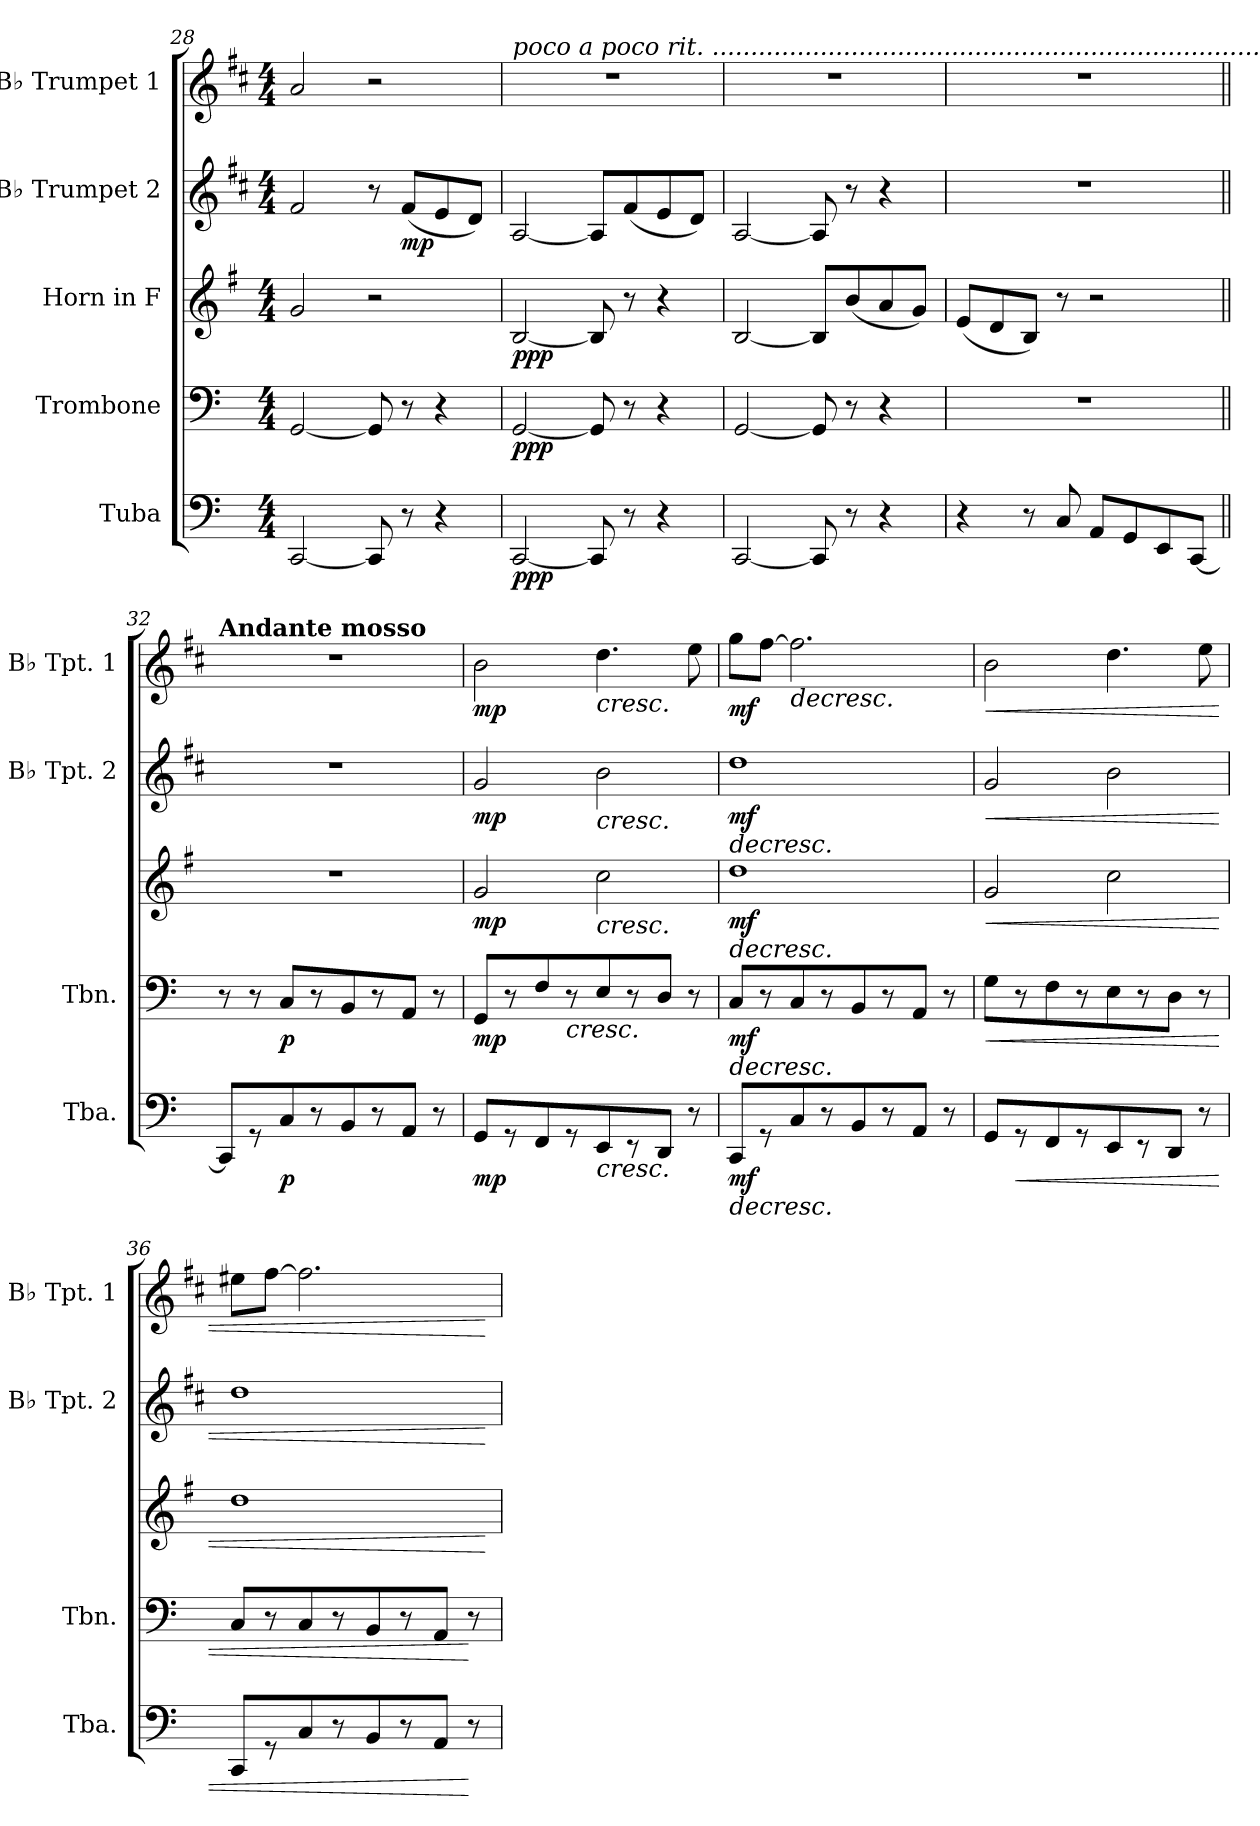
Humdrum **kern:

**kern	**dynam	**kern	**dynam	**kern	**dynam	**kern	**dynam	**kern	**dynam
*part5	*part5	*part4	*part4	*part3	*part3	*part2	*part2	*part1	*part1
*staff5	*staff5	*staff4	*staff4	*staff3	*staff3	*staff2	*staff2	*staff1	*staff1
*I"Tuba	*	*I"Trombone	*	*I"Horn in F	*	*I"B♭ Trumpet 2	*	*I"B♭ Trumpet 1	*
*I'Tba.	*	*I'Tbn.	*	*	*	*I'B♭ Tpt. 2	*	*I'B♭ Tpt. 1	*
*clefF4	*	*clefF4	*	*clefG2	*	*clefG2	*	*clefG2	*
*	*	*	*	*ITrd4c7	*	*ITrd1c2	*	*ITrd1c2	*
*k[]	*	*k[]	*	*k[]	*	*k[]	*	*k[]	*
*M4/4	*	*M4/4	*	*M4/4	*	*M4/4	*	*M4/4	*
=28	=28	=28	=28	=28	=28	=28	=28	=28	=28
[2CC/	.	[2GG/	.	2c/	.	2e/	.	2g/	.
8CC/]	.	8GG/]	.	2r	.	8r	.	2r	.
!	!	!	!	!	!	!	!LO:DY:b	!	!
8r	.	8r	.	.	.	(8e/L	mp	.	.
4r	.	4r	.	.	.	8d/	.	.	.
.	.	.	.	.	.	8c/J)	.	.	.
=29	=29	=29	=29	=29	=29	=29	=29	=29	=29
!	!	!	!	!	!	!	!	!LO:TX:a:i:t=poco a poco rit. ..........................................................................	!
!	!LO:DY:b	!	!LO:DY:b	!	!LO:DY:b	!	!	!	!
[2CC/	ppp	[2GG/	ppp	[2E/	ppp	[2G/	.	1r	.
8CC/]	.	8GG/]	.	8E/]	.	8G/L]	.	.	.
8r	.	8r	.	8r	.	(8e/	.	.	.
4r	.	4r	.	4r	.	8d/	.	.	.
.	.	.	.	.	.	8c/J)	.	.	.
=30	=30	=30	=30	=30	=30	=30	=30	=30	=30
[2CC/	.	[2GG/	.	[2E/	.	[2G/	.	1r	.
8CC/]	.	8GG/]	.	8E/L]	.	8G/]	.	.	.
8r	.	8r	.	(8e/	.	8r	.	.	.
4r	.	4r	.	8d/	.	4r	.	.	.
.	.	.	.	8c/J)	.	.	.	.	.
=31	=31	=31	=31	=31	=31	=31	=31	=31	=31
4r	.	1r	.	(8A/L	.	1r	.	1r	.
.	.	.	.	8G/	.	.	.	.	.
8r	.	.	.	8E/J)	.	.	.	.	.
8C/	.	.	.	8r	.	.	.	.	.
8AA/L	.	.	.	2r	.	.	.	.	.
8GG/	.	.	.	.	.	.	.	.	.
8EE/	.	.	.	.	.	.	.	.	.
[8CC/J	.	.	.	.	.	.	.	.	.
!!LO:PB:g=z
=32||	=32||	=32||	=32||	=32||	=32||	=32||	=32||	=32||	=32||
*	*	*	*	*	*	*	*	*MM60	*
!	!	!	!	!	!	!	!	!LO:TX:a:B:t=Andante mosso	!
8CC/L]	.	8r	.	1r	.	1r	.	1r	.
8r	.	8r	.	.	.	.	.	.	.
!	!LO:DY:b	!	!LO:DY:b	!	!	!	!	!	!
8C/	p	8C/L	p	.	.	.	.	.	.
8r	.	8r	.	.	.	.	.	.	.
8BB/	.	8BB/	.	.	.	.	.	.	.
8r	.	8r	.	.	.	.	.	.	.
8AA/J	.	8AA/J	.	.	.	.	.	.	.
8r	.	8r	.	.	.	.	.	.	.
=33	=33	=33	=33	=33	=33	=33	=33	=33	=33
!	!LO:DY:b	!	!LO:DY:b	!	!LO:DY:b	!	!LO:DY:b	!	!LO:DY:b
8GG/L	mp	8GG/L	mp	2c/	mp	2f/	mp	2a\	mp
8r	.	8r	.	.	.	.	.	.	.
8FF/	.	8F/	.	.	.	.	.	.	.
!	!	!	!LO:HP:b	!	!	!	!	!	!
8r	.	8r	<	.	.	.	.	.	.
!	!LO:HP:b	!	!	!	!LO:HP:b	!	!LO:HP:b	!	!LO:HP:b
8EE/	<	8E/	.	2f\	<	2a\	<	4.cc\	<
8r	.	8r	.	.	.	.	.	.	.
8DD/J	.	8D/J	.	.	.	.	.	.	.
8r	.	8r	.	.	.	.	.	8dd\	.
=34	=34	=34	=34	=34	=34	=34	=34	=34	=34
!	!LO:HP:b	!	!LO:HP:b	!	!LO:HP:b	!	!LO:HP:b	!	!
!	!LO:DY:n=1:b	!	!LO:DY:n=1:b	!	!LO:DY:n=1:b	!	!LO:DY:n=1:b	!	!LO:DY:b
8CC/L	> mf	8C/L	> mf	1g	> mf	1cc	> mf	8ff\L	mf
8r	[	8r	[	.	.	.	.	[8ee\J	.
!	!	!	!	!	!	!	!	!	!LO:HP:b
8C/	.	8C/	.	.	.	.	.	2.ee\]	>
8r	.	8r	.	.	.	.	.	.	.
8BB/	.	8BB/	.	.	.	.	.	.	.
8r	.	8r	.	.	.	.	.	.	.
8AA/J	.	8AA/J	.	.	.	.	.	.	.
8r	.	8r	.	.	.	.	.	.	.
.	.	.	.	.	[	.	[	.	[
=35	=35	=35	=35	=35	=35	=35	=35	=35	=35
!	!	!	!LO:HP:b	!	!LO:HP:b	!	!LO:HP:b	!	!LO:HP:b
8GG/L	.	8G\L	<	2c/	<	2f/	<	2a\	<
!	!LO:HP:b	!	!	!	!	!	!	!	!
8r	<	8r	.	.	.	.	.	.	.
8FF/	.	8F\	.	.	.	.	.	.	.
8r	.	8r	.	.	.	.	.	.	.
8EE/	.	8E\	.	2f\	.	2a\	.	4.cc\	.
8r	.	8r	.	.	.	.	.	.	.
8DD/J	.	8D\J	.	.	.	.	.	.	.
8r	.	8r	]	.	.	.	.	8dd\	]
.	]	.	.	.	]	.	]	.	.
=36	=36	=36	=36	=36	=36	=36	=36	=36	=36
8CC/L	.	8C/L	.	1g	.	1cc	.	8dd#X\L	.
8r	.	8r	.	.	.	.	.	[8ee\J	.
8C/	.	8C/	.	.	.	.	.	2.ee\]	.
8r	.	8r	.	.	.	.	.	.	.
8BB/	.	8BB/	.	.	.	.	.	.	.
8r	.	8r	.	.	.	.	.	.	.
8AA/J	.	8AA/J	.	.	.	.	.	.	.
8r	[	8r	[	.	.	.	.	.	.
.	.	.	.	.	[	.	[	.	[
=	=	=	=	=	=	=	=	=	=
*-	*-	*-	*-	*-	*-	*-	*-	*-	*-
